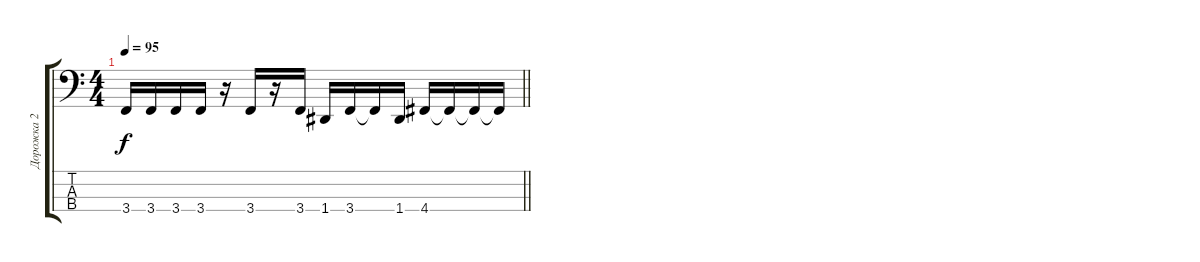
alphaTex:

\track ("Дорожка 2" "Дорожка 2") {instrument slapbass1}
\staff {score tabs}
\tuning (G2 D2 A1 D1) {hide}
\ts (4 4)
\tempo 95
\clef f4
\barLineRight lightlight
\ks c
3.4.16{dy f} 3.4.16 3.4.16 3.4.16 r.16 3.4.16 r.16 3.4.16 1.4.16 3.4.16 3.4{t}.16 1.4.16 4.4.16 4.4{t}.16 4.4{t}.16 4.4{t}.16
